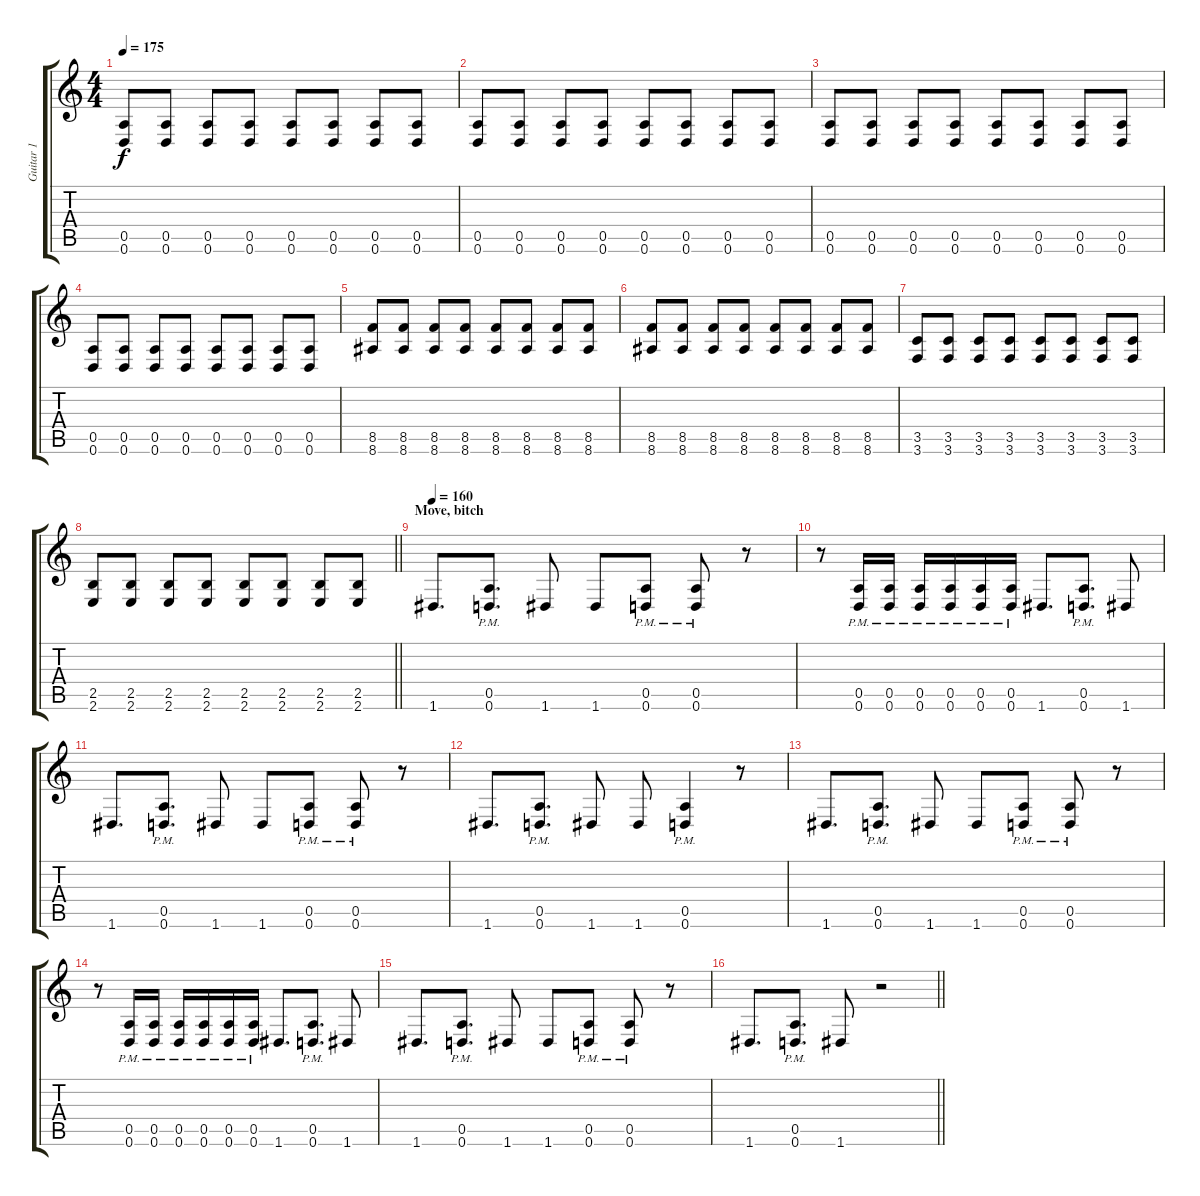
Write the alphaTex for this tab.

\track ("Guitar 1" "Guitar 1") {instrument distortionguitar}
\staff {score tabs}
\tuning (E4 B3 G3 D3 A2 D2) {hide}
\ts (4 4)
\tempo 175
\clef g2
\ks c
(0.5 0.6).8{dy f} (0.5 0.6).8 (0.5 0.6).8 (0.5 0.6).8 (0.5 0.6).8 (0.5 0.6).8 (0.5 0.6).8 (0.5 0.6).8 |
(0.5 0.6).8 (0.5 0.6).8 (0.5 0.6).8 (0.5 0.6).8 (0.5 0.6).8 (0.5 0.6).8 (0.5 0.6).8 (0.5 0.6).8 |
(0.5 0.6).8 (0.5 0.6).8 (0.5 0.6).8 (0.5 0.6).8 (0.5 0.6).8 (0.5 0.6).8 (0.5 0.6).8 (0.5 0.6).8 |
(0.5 0.6).8 (0.5 0.6).8 (0.5 0.6).8 (0.5 0.6).8 (0.5 0.6).8 (0.5 0.6).8 (0.5 0.6).8 (0.5 0.6).8 |
(8.5 8.6).8 (8.5 8.6).8 (8.5 8.6).8 (8.5 8.6).8 (8.5 8.6).8 (8.5 8.6).8 (8.5 8.6).8 (8.5 8.6).8 |
(8.5 8.6).8 (8.5 8.6).8 (8.5 8.6).8 (8.5 8.6).8 (8.5 8.6).8 (8.5 8.6).8 (8.5 8.6).8 (8.5 8.6).8 |
(3.5 3.6).8 (3.5 3.6).8 (3.5 3.6).8 (3.5 3.6).8 (3.5 3.6).8 (3.5 3.6).8 (3.5 3.6).8 (3.5 3.6).8 |
\barLineRight lightlight
(2.5 2.6).8 (2.5 2.6).8 (2.5 2.6).8 (2.5 2.6).8 (2.5 2.6).8 (2.5 2.6).8 (2.5 2.6).8 (2.5 2.6).8 |
\section ("" "Move, bitch")
\tempo 160
1.6.8{d} (0.5{pm} 0.6{pm}).8{d} 1.6.8 1.6.8 (0.5{pm} 0.6{pm}).8 (0.5{pm} 0.6{pm}).8 r.8 |
r.8 (0.5{pm} 0.6{pm}).16 (0.5{pm} 0.6{pm}).16 (0.5{pm} 0.6{pm}).16 (0.5{pm} 0.6{pm}).16 (0.5{pm} 0.6{pm}).16 (0.5{pm} 0.6{pm}).16 1.6.8{d} (0.5{pm} 0.6{pm}).8{d} 1.6.8 |
1.6.8{d} (0.5{pm} 0.6{pm}).8{d} 1.6.8 1.6.8 (0.5{pm} 0.6{pm}).8 (0.5{pm} 0.6{pm}).8 r.8 |
1.6.8{d} (0.5{pm} 0.6{pm}).8{d} 1.6.8 1.6.8 (0.5{pm} 0.6{pm}).4 r.8 |
1.6.8{d} (0.5{pm} 0.6{pm}).8{d} 1.6.8 1.6.8 (0.5{pm} 0.6{pm}).8 (0.5{pm} 0.6{pm}).8 r.8 |
r.8 (0.5{pm} 0.6{pm}).16 (0.5{pm} 0.6{pm}).16 (0.5{pm} 0.6{pm}).16 (0.5{pm} 0.6{pm}).16 (0.5{pm} 0.6{pm}).16 (0.5{pm} 0.6{pm}).16 1.6.8{d} (0.5{pm} 0.6{pm}).8{d} 1.6.8 |
1.6.8{d} (0.5{pm} 0.6{pm}).8{d} 1.6.8 1.6.8 (0.5{pm} 0.6{pm}).8 (0.5{pm} 0.6{pm}).8 r.8 |
\barLineRight lightlight
1.6.8{d} (0.5{pm} 0.6{pm}).8{d} 1.6.8 r.2
